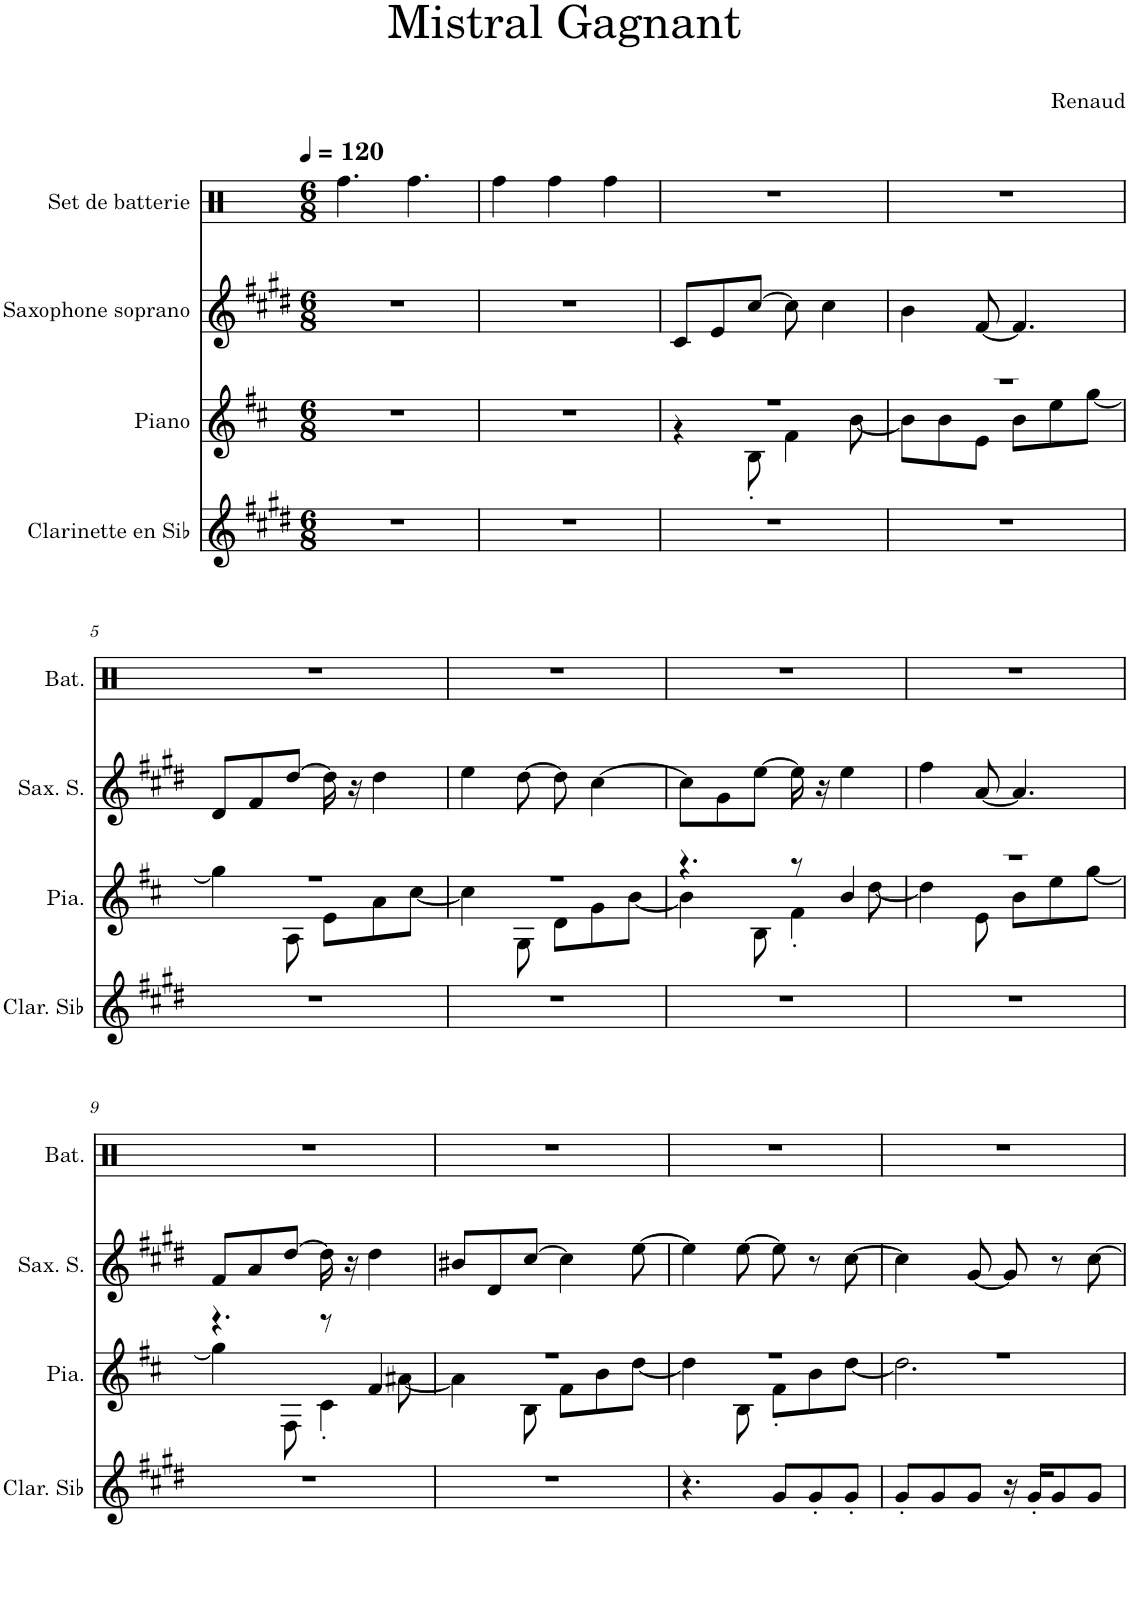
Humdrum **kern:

**kern	**kern	**kern	**kern
*part4	*part3	*part2	*part1
*staff4	*staff3	*staff2	*staff1
*I"Clarinette en Sib	*I"Piano	*I"Saxophone soprano	*I"Set de batterie
*I'Clar. Sib	*I'Pia.	*I'Sax. S.	*I'Bat.
*clefG2	*clefG2	*clefG2	*clefX
*Trd1c2	*	*Trd1c2	*
*k[f#c#g#d#]	*k[f#c#]	*k[f#c#g#d#]	*k[]
*M6/8	*M6/8	*M6/8	*M6/8
*MM120	*MM120	*MM120	*MM120
=1	=1	=1	=1
2.r	2.r	2.r	4.Rff\
.	.	.	4.Rff\
=2	=2	=2	=2
2.r	2.r	2.r	4Rff\
.	.	.	4Rff\
.	.	.	4Rff\
=3	=3	=3	=3
*	*^	*	*
2.r	2.r	4r	8c#/L	2.r
.	.	.	8e/	.
.	.	8B'\	[8cc#/J	.
.	.	4f#\	8cc#\]	.
.	.	.	4cc#\	.
.	.	[8b\	.	.
=4	=4	=4	=4	=4
2.r	2.r	8b\L]	4b\	2.r
.	.	8b\	.	.
.	.	8e\J	[8f#/	.
.	.	8b\L	4.f#/]	.
.	.	8ee\	.	.
.	.	[8gg\J	.	.
!!LO:LB:g=z
=5	=5	=5	=5	=5
2.r	2.r	4gg\]	8d#/L	2.r
.	.	.	8f#/	.
.	.	8A\	[8dd#/J	.
.	.	8e\L	16dd#\]	.
.	.	.	16r	.
.	.	8a\	4dd#\	.
.	.	[8cc#\J	.	.
=6	=6	=6	=6	=6
2.r	2.r	4cc#\]	4ee\	2.r
.	.	8G\	[8dd#\	.
.	.	8d\L	8dd#\]	.
.	.	8g\	[4cc#\	.
.	.	[8b\J	.	.
=7	=7	=7	=7	=7
2.r	4.r	4b\]	8cc#\L]	2.r
.	.	.	8g#\	.
.	.	8B\	[8ee\J	.
.	8r	4f#'\	16ee\]	.
.	.	.	16r	.
.	4b/	.	4ee\	.
.	.	[8dd\	.	.
=8	=8	=8	=8	=8
2.r	2.r	4dd\]	4ff#\	2.r
.	.	8e\	[8a/	.
.	.	8b\L	4.a/]	.
.	.	8ee\	.	.
.	.	[8gg\J	.	.
!!LO:LB:g=z
=9	=9	=9	=9	=9
2.r	4.r	4gg\]	8f#/L	2.r
.	.	.	8a/	.
.	.	8F#\	[8dd#/J	.
.	8r	4c#'\	16dd#\]	.
.	.	.	16r	.
.	4f#/	.	4dd#\	.
.	.	[8a#X\	.	.
=10	=10	=10	=10	=10
2.r	2.r	4a#\]	8b#X/L	2.r
.	.	.	8d#/	.
.	.	8B\	[8cc#/J	.
.	.	8f#\L	4cc#\]	.
.	.	8b\	.	.
.	.	[8dd\J	[8ee\	.
=11	=11	=11	=11	=11
4.r	2.r	4dd\]	4ee\]	2.r
.	.	8B\	[8ee\	.
8g#/L	.	8f#'\L	8ee\]	.
8g#'/	.	8b\	8r	.
8g#'/J	.	[8dd\J	[8cc#\	.
=12	=12	=12	=12	=12
8g#'/L	2.r	2.dd\]	4cc#\]	2.r
8g#/	.	.	.	.
8g#/J	.	.	[8g#/	.
16r	.	.	8g#/]	.
16g#'/KL	.	.	.	.
8g#/	.	.	8r	.
8g#/J	.	.	[8cc#\	.
*	*v	*v	*	*
=	=	=	=
*-	*-	*-	*-
